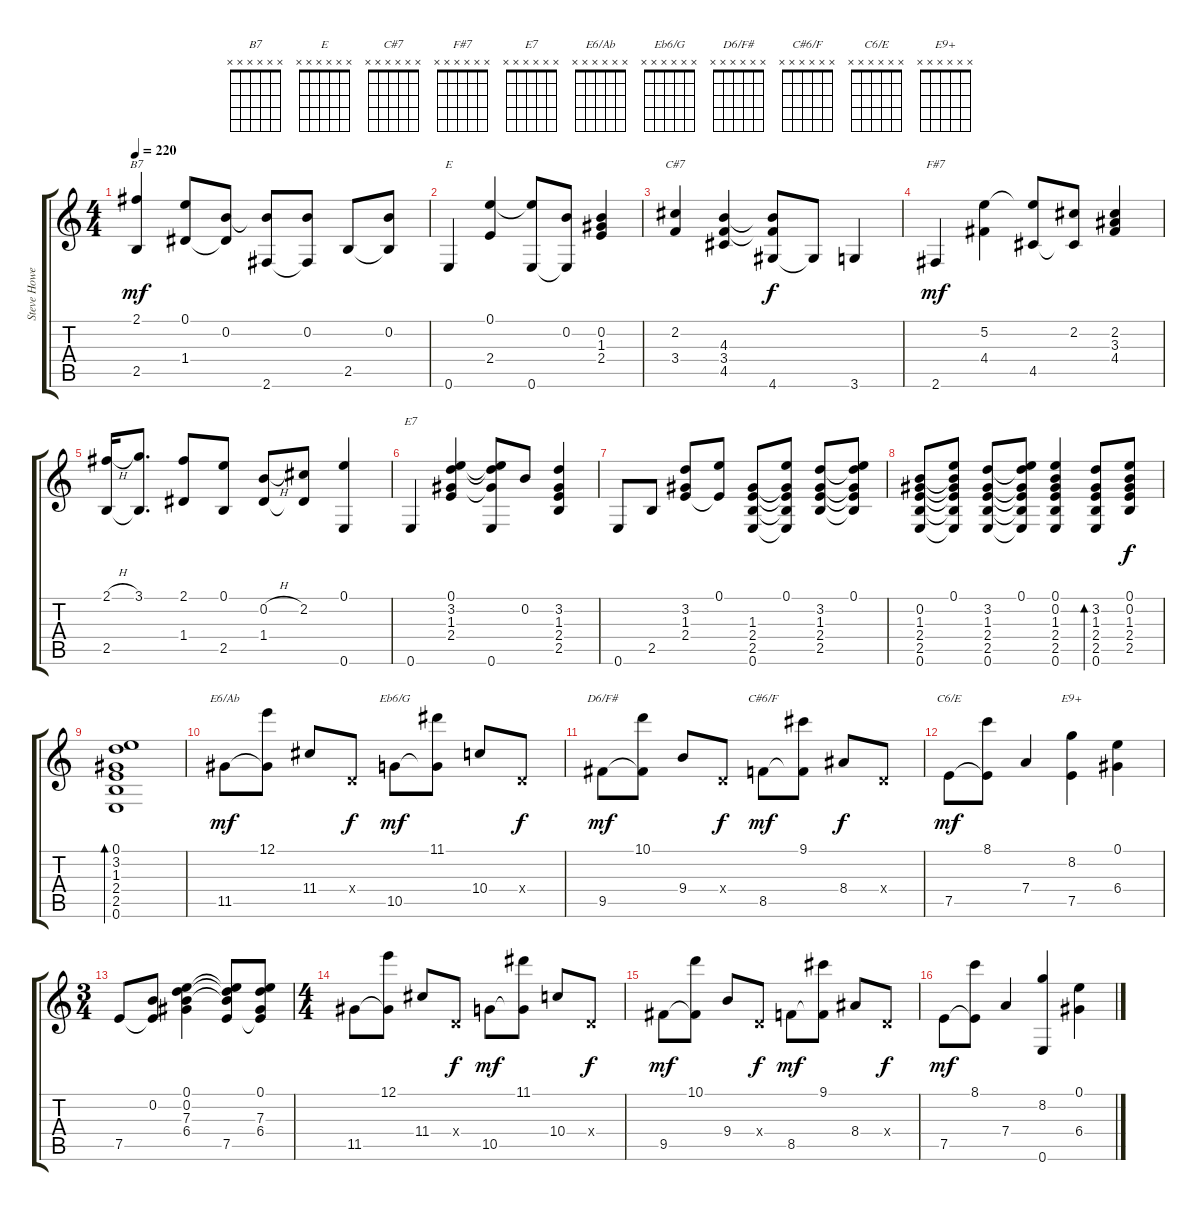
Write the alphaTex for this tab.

\track ("Steve Howe" "Steve Howe") {instrument acousticguitarsteel}
\staff {score tabs}
\tuning (E4 B3 G3 D3 A2 E2) {hide}
\chord ("B7" x x x x x x)
\chord ("E" x x x x x x)
\chord ("C#7" x x x x x x)
\chord ("F#7" x x x x x x)
\chord ("E7" x x x x x x)
\chord ("E6/Ab" x x x x x x)
\chord ("Eb6/G" x x x x x x)
\chord ("D6/F#" x x x x x x)
\chord ("C#6/F" x x x x x x)
\chord ("C6/E" x x x x x x)
\chord ("E9+" x x x x x x)
\ts (4 4)
\tempo 220
\clef g2
\ks c
(2.1 2.5).4{ch "B7" dy mf} (0.1 1.4).8 (0.2 1.4{t}).8 (0.2{t} 2.6).8 (0.2 2.6{t}).8 2.5.8 (0.2 2.5{t}).8 |
0.6.4{ch "E"} (0.1 2.4).4 (0.1{t} 0.6).8 (0.2 0.6{t}).8 (0.2 1.3 2.4).4 |
(2.2 3.4).4{ch "C#7"} (4.3 3.4 4.5).4 (4.3{t} 3.4{t} 4.6).8{dy f} 4.6{t}.8 3.6.4 |
2.6.4{ch "F#7" dy mf} (5.2 4.4).4 (5.2{t} 4.5).8 (2.2 4.5{t}).8 (2.2 3.3 4.4).4 |
(2.1{h} 2.5).16 (3.1 2.5{t}).8{d} (2.1 1.4).8 (0.1 2.5).8 (0.2{h} 1.4).8 (2.2 1.4{t}).8 (0.1 0.6).4 |
0.6.4{ch "E7"} (0.1 3.2 1.3 2.4).4 (0.1{t} 3.2{t} 1.3{t} 0.6).8 0.2.8 (3.2 1.3 2.4 2.5).4 |
0.6.8 2.5.8 (3.2 1.3 2.4).8 (0.1 2.4{t}).8 (1.3 2.4 2.5 0.6).8 (0.1 1.3{t} 2.4{t} 2.5{t} 0.6{t}).8 (3.2 1.3 2.4 2.5).8 (0.1 3.2{t} 1.3{t} 2.4{t} 2.5{t}).8 |
(0.2 1.3 2.4 2.5 0.6).8 (0.1 0.2{t} 1.3{t} 2.4{t} 2.5{t} 0.6{t}).8 (3.2 1.3 2.4 2.5 0.6).8 (0.1 3.2{t} 1.3{t} 2.4{t} 2.5{t} 0.6{t}).8 (0.1 0.2 1.3 2.4 2.5 0.6).4 (3.2 1.3 2.4 2.5 0.6).8{bd 120} (0.1 0.2 1.3 2.4 2.5).8{dy f} |
(0.1 3.2 1.3 2.4 2.5 0.6).1{bd 60} |
11.5.8{ch "E6/Ab" dy mf} (12.1 11.5{t}).8 11.4.8 0.4{x}.8{dy f} 10.5.8{ch "Eb6/G" dy mf} (11.1 10.5{t}).8 10.4.8 0.4{x}.8{dy f} |
9.5.8{ch "D6/F#" dy mf} (10.1 9.5{t}).8 9.4.8 0.4{x}.8{dy f} 8.5.8{ch "C#6/F" dy mf} (9.1 8.5{t}).8 8.4.8{dy f} 0.4{x}.8 |
7.5.8{ch "C6/E" dy mf} (8.1 7.5{t}).8 7.4.4 (8.2 7.5).4{ch "E9+"} (0.1 6.4).4 |
\ts (3 4)
7.5.8 (0.2 7.5{t}).8 (0.1 0.2 7.3 6.4).4 (0.1{t} 0.2{t} 7.3{t} 7.5).8 (0.1 7.3 6.4 7.5{t}).8 |
\ts (4 4)
11.5.8 (12.1 11.5{t}).8 11.4.8 0.4{x}.8{dy f} 10.5.8{dy mf} (11.1 10.5{t}).8 10.4.8 0.4{x}.8{dy f} |
9.5.8{dy mf} (10.1 9.5{t}).8 9.4.8 0.4{x}.8{dy f} 8.5.8{dy mf} (9.1 8.5{t}).8 8.4.8 0.4{x}.8{dy f} |
7.5.8{dy mf} (8.1 7.5{t}).8 7.4.4 (8.2 0.6).4 (0.1 6.4).4
